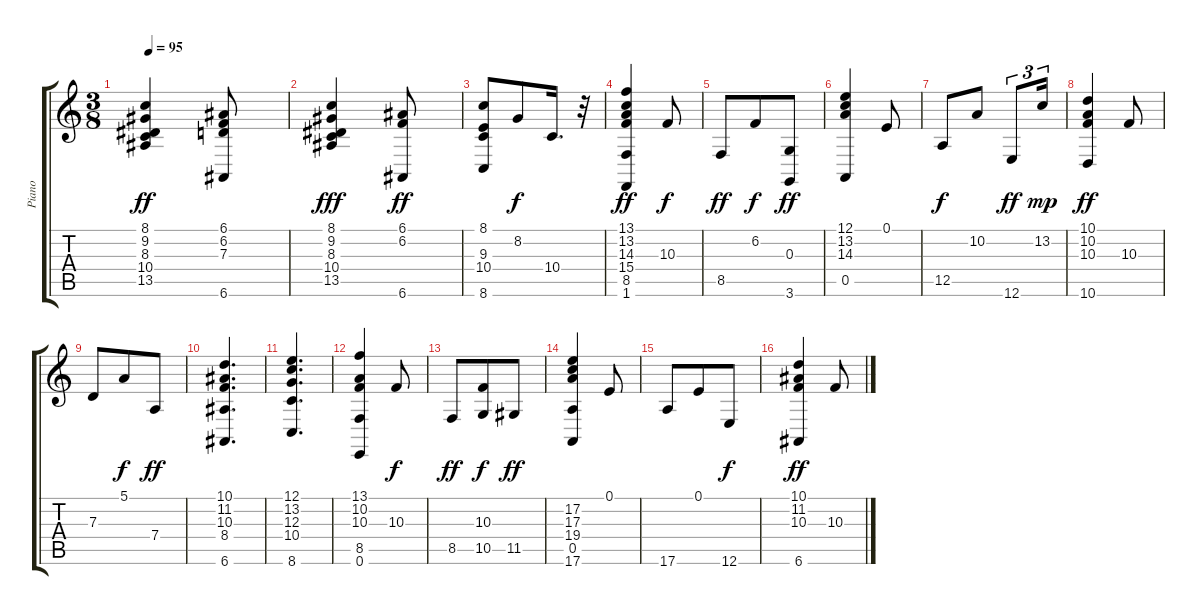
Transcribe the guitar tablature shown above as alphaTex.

\track ("Piano" "Piano") {instrument acousticgrandpiano}
\staff {score tabs}
\tuning (E4 B3 G3 D3 A2 E2) {hide}
\ts (3 8)
\tempo 95
\clef g2
\ks c
(8.1 9.2 8.3 10.4 13.5).4{dy ff} (6.1 6.2 7.3 6.6).8 |
(8.1 9.2 8.3 10.4 13.5).4{dy fff} (6.1 6.2 6.6).8{dy ff} |
(8.1 9.3 10.4 8.6).8 8.2.8{dy f} 10.4.16{d} r.32 |
(13.1 13.2 14.3 15.4 8.5 1.6).4{dy ff} 10.3.8{dy f} |
8.5.8{dy ff} 6.2.8{dy f} (0.3 3.6).8{dy ff} |
(12.1 13.2 14.3 0.5).4 0.1.8 |
12.5.8{dy f} 10.2.8 12.6.8{tu (3 2) dy ff} 13.2.16{tu (3 2) dy mp} |
(10.1 10.2 10.3 10.6).4{dy ff} 10.3.8 |
7.3.8 5.1.8{dy f} 7.4.8{dy ff} |
(10.1 11.2 10.3 8.4 6.6).4{d} |
(12.1 13.2 12.3 10.4 8.6).4{d} |
(13.1 10.2 10.3 8.5 0.6).4 10.3.8{dy f} |
8.5.8{dy ff} (10.3 10.5).8{dy f} 11.5.8{dy ff} |
(17.2 17.3 19.4 0.5 17.6).4 0.1.8 |
17.6.8 0.1.8 12.6.8{dy f} |
(10.1 11.2 10.3 6.6).4{dy ff} 10.3.8
